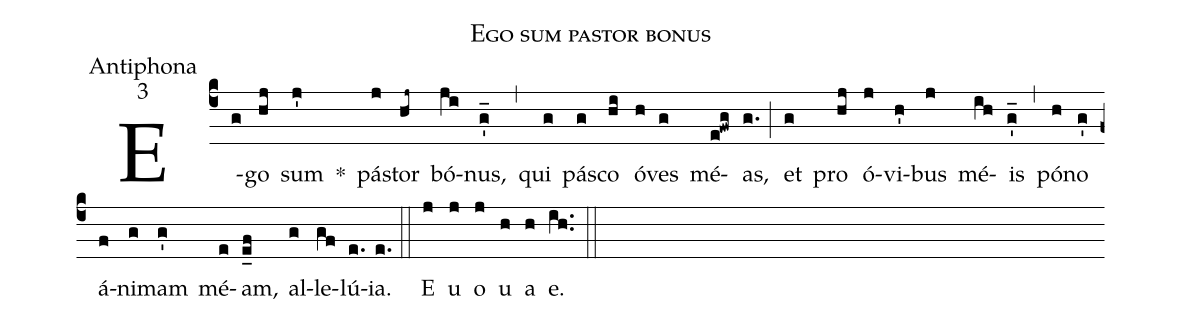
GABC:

name:Ego sum pastor bonus;
office-part:Antiphona;
mode:3;
%%
(c4) E(g)go(hj) sum(j') *() pá(j)stor(hj~) bó(ji)nus,(g'_) (,) qui(g) pá(g)sco(hi) ó(h)ves(g) mé(e!fwg)as,(g.) (;) et(g) pro(hj) ó(j)vi(h')bus(j) mé(ih)is(g'_) (,) pó(h)no(g') á(f)ni(g)mam(g') mé(e)am,(e_f) al(g)le(gf)lú(e.)ia.(e.) (::) <eu> E(j) u(j) o(j) u(h) a(h) e.</eu>(ih..) (::)
